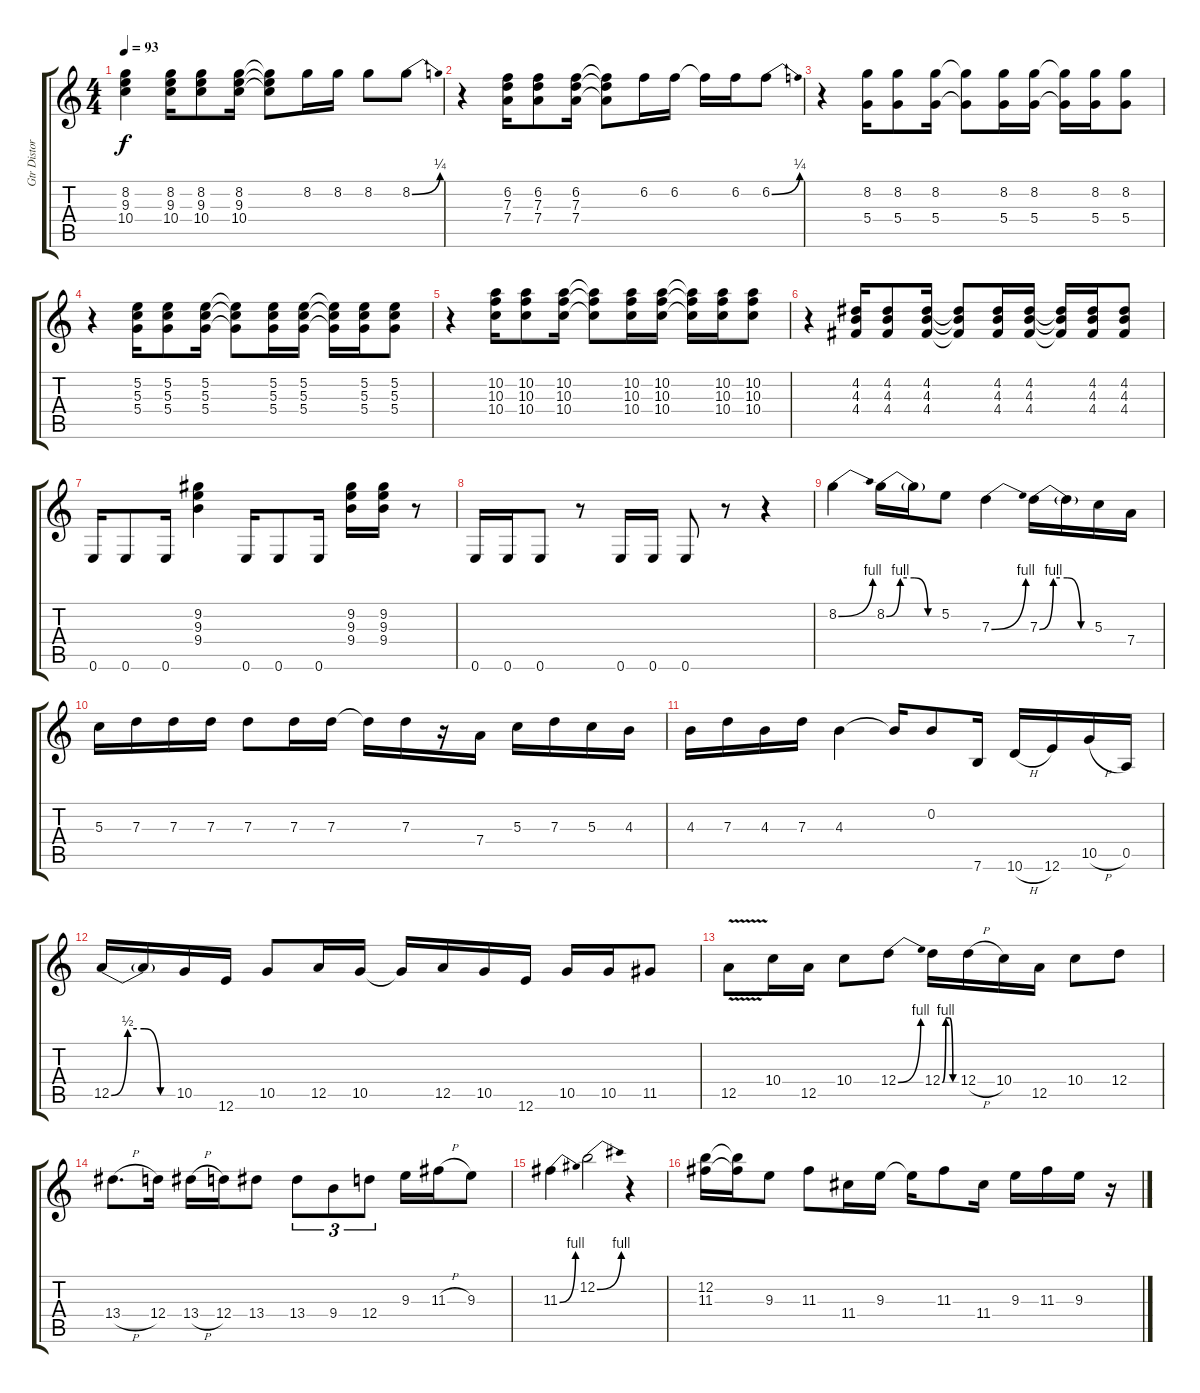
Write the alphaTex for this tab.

\track ("Gtr Distortion" "Gtr Distor") {instrument electricguitarjazz}
\staff {score tabs}
\tuning (E4 B3 G3 D3 A2 E2) {hide}
\ts (4 4)
\tempo 93
\clef g2
\ks c
(8.2 9.3 10.4).4{dy f} (8.2 9.3 10.4).16 (8.2 9.3 10.4).8 (8.2 9.3 10.4).16 (8.2{t} 9.3{t} 10.4{t}).8 8.2.16 8.2.16 8.2.8 8.2{be (bend 0 0 60 1)}.8 |
r.4 (6.2 7.3 7.4).16 (6.2 7.3 7.4).8 (6.2 7.3 7.4).16 (6.2{t} 7.3{t} 7.4{t}).8 6.2.16 6.2.16 6.2{t}.16 6.2.16 6.2{be (bend 0 0 60 1)}.8 |
r.4 (8.2 5.4).16 (8.2 5.4).8 (8.2 5.4).16 (8.2{t} 5.4{t}).8 (8.2 5.4).16 (8.2 5.4).16 (8.2{t} 5.4{t}).16 (8.2 5.4).16 (8.2 5.4).8 |
r.4 (5.2 5.3 5.4).16 (5.2 5.3 5.4).8 (5.2 5.3 5.4).16 (5.2{t} 5.3{t} 5.4{t}).8 (5.2 5.3 5.4).16 (5.2 5.3 5.4).16 (5.2{t} 5.3{t} 5.4{t}).16 (5.2 5.3 5.4).16 (5.2 5.3 5.4).8 |
r.4 (10.2 10.3 10.4).16 (10.2 10.3 10.4).8 (10.2 10.3 10.4).16 (10.2{t} 10.3{t} 10.4{t}).8 (10.2 10.3 10.4).16 (10.2 10.3 10.4).16 (10.2{t} 10.3{t} 10.4{t}).16 (10.2 10.3 10.4).16 (10.2 10.3 10.4).8 |
r.4 (4.2 4.3 4.4).16 (4.2 4.3 4.4).8 (4.2 4.3 4.4).16 (4.2{t} 4.3{t} 4.4{t}).8 (4.2 4.3 4.4).16 (4.2 4.3 4.4).16 (4.2{t} 4.3{t} 4.4{t}).16 (4.2 4.3 4.4).16 (4.2 4.3 4.4).8 |
0.6.16 0.6.8 0.6.16 (9.2 9.3 9.4).4 0.6.16 0.6.8 0.6.16 (9.2 9.3 9.4).16 (9.2 9.3 9.4).16 r.8 |
0.6.16 0.6.16 0.6.8 r.8 0.6.16 0.6.16 0.6.8 r.8 r.4 |
8.2{be (bend 0 0 60 4)}.4 8.2{be (custom 0 0 15 4 30 4 45 0 60 0)}.16 8.2{t}.16 5.2.8 7.3{be (bend 0 0 60 4)}.4 7.3{be (custom 0 0 15 4 30 4 45 0 60 0)}.16 7.3{t}.16 5.3.16 7.4.16 |
5.3.16 7.3.16 7.3.16 7.3.16 7.3.8 7.3.16 7.3.16 7.3{t}.16 7.3.16 r.16 7.4.16 5.3.16 7.3.16 5.3.16 4.3.16 |
4.3.16 7.3.16 4.3.16 7.3.16 4.3.4 4.3{t}.16 0.2.8 7.6.16 10.6{h}.16 12.6.16 10.5{h}.16 0.5.16 |
12.5{be (custom 0 0 15 2 30 2 45 0 60 0)}.16 12.5{t}.16 10.5.16 12.6.16 10.5.8 12.5.16 10.5.16 10.5{t}.16 12.5.16 10.5.16 12.6.16 10.5.16 10.5.16 11.5.8 |
12.5{v}.8 10.4.16 12.5.16 10.4.8 12.4{be (bend 0 0 60 4)}.8 12.4{be (custom 0 0 15 4 30 4 45 0 60 0)}.16 12.4{h}.16 10.4.16 12.5.16 10.4.8 12.4.8 |
13.4{h}.8{d} 12.4.16 13.4{h}.16 12.4.16 13.4.8 13.4.8{tu (3 2)} 9.4.8{tu (3 2)} 12.4.8{tu (3 2)} 9.3.16 11.3{h}.16 9.3.8 |
11.3{be (bend 0 0 60 4)}.4 12.2{be (bend 0 0 60 4)}.2 r.4 |
(12.2 11.3).16 (12.2{t} 11.3{t}).16 9.3.8 11.3.8 11.4.16 9.3.16 9.3{t}.16 11.3.8 11.4.16 9.3.16 11.3.16 9.3.16 r.16
